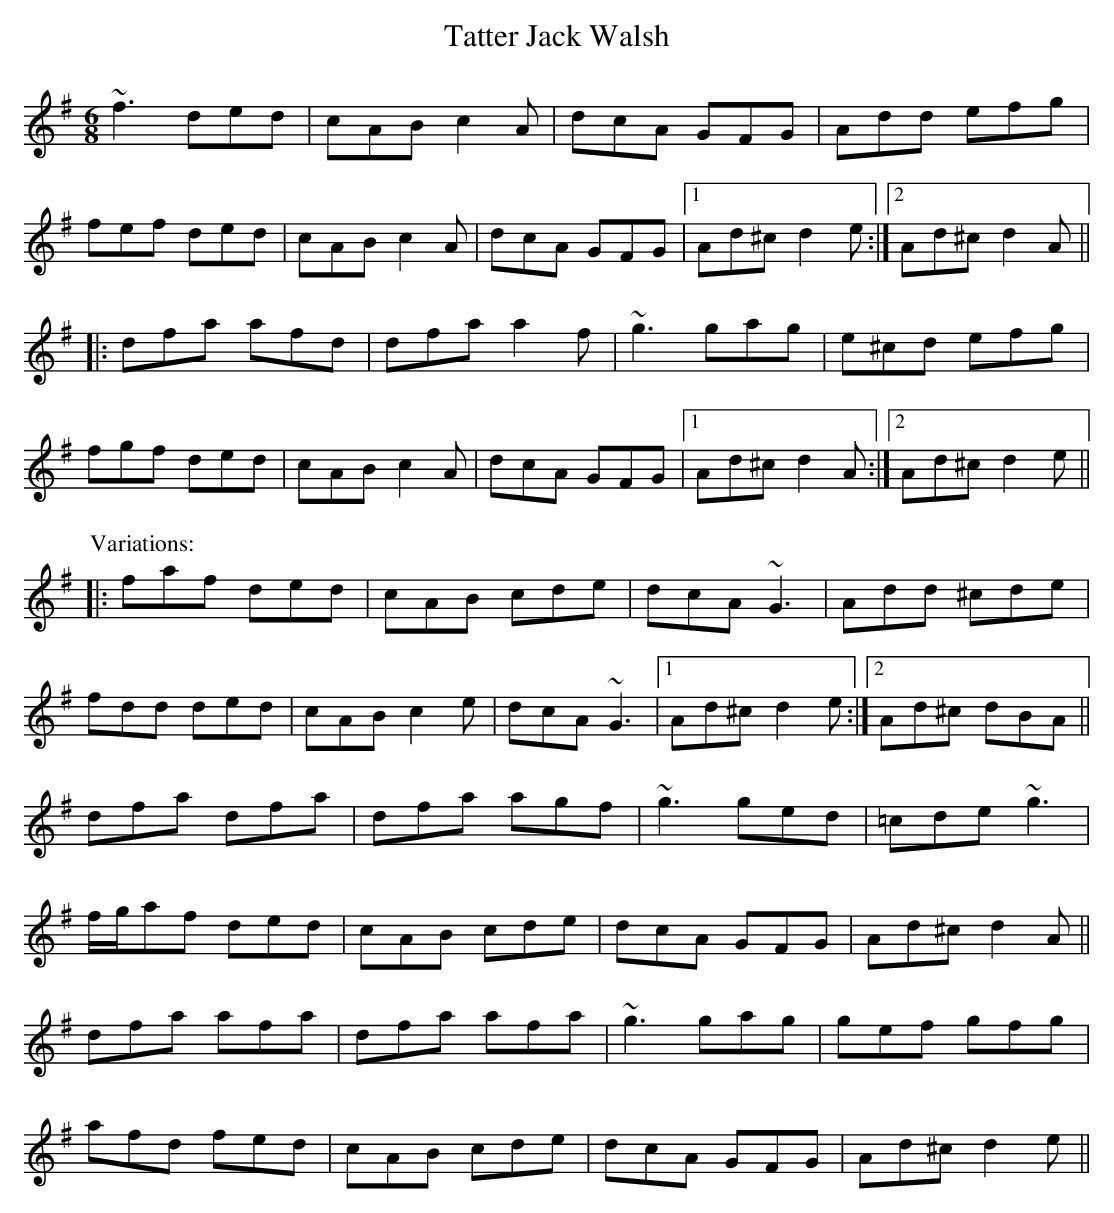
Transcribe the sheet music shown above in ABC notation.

X:1
T:Tatter Jack Walsh
M:6/8
K:Dmix
~f3 ded | cAB c2A | dcA GFG | Add efg |
fef ded | cAB c2A | dcA GFG |1 Ad^c d2e :|2 Ad^c d2A ||
|: dfa afd | dfa a2f | ~g3 gag | e^cd efg |
fgf ded | cAB c2A | dcA GFG |1 Ad^c d2A :|2 Ad^c d2e ||
P:Variations:
|: faf ded | cAB cde | dcA ~G3 | Add ^cde |
fdd ded | cAB c2e | dcA ~G3 |1 Ad^c d2e :|2 Ad^c dBA ||
dfa dfa | dfa agf | ~g3 ged | =cde ~g3 |
f/g/af ded | cAB cde | dcA GFG | Ad^c d2A ||
dfa afa | dfa afa | ~g3 gag | gef gfg |
afd fed | cAB cde | dcA GFG | Ad^c d2e ||
